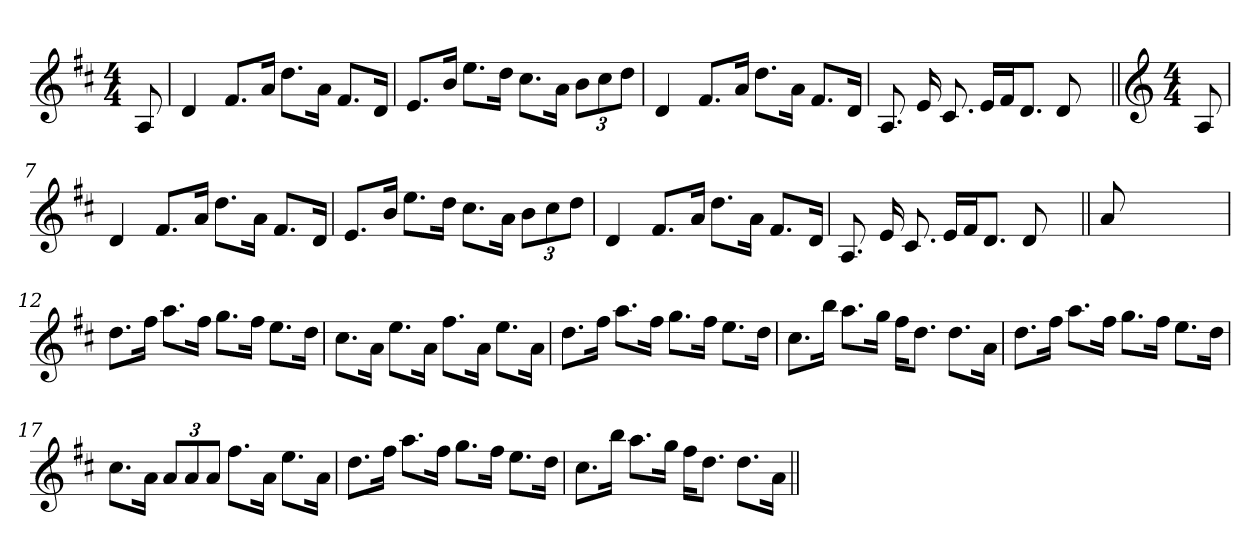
**kern
*part1
*staff1
*clefG2
*k[f#c#]
*D:
*M4/4
=1
8A/
=2
4d/
8.f#/L
16a/Jk
8.dd\L
16a\Jk
8.f#/L
16d/Jk
=3
8.e/L
16b/Jk
8.ee\L
16dd\Jk
8.cc#\L
16a\Jk
12b\L
12cc#\
12dd\J
=4
4d/
8.f#/L
16a/Jk
8.dd\L
16a\Jk
8.f#/L
16d/Jk
=5
8.A/
16e/
8.c#/
16e/LL
16f#/J
8.d/J
8d/
8ryy
!!LO:LB:g=z
=6||
*clefG2
*M4/4
8A/
=7
4d/
8.f#/L
16a/Jk
8.dd\L
16a\Jk
8.f#/L
16d/Jk
=8
8.e/L
16b/Jk
8.ee\L
16dd\Jk
8.cc#\L
16a\Jk
12b\L
12cc#\
12dd\J
=9
4d/
8.f#/L
16a/Jk
8.dd\L
16a\Jk
8.f#/L
16d/Jk
=10
8.A/
16e/
8.c#/
16e/LL
16f#/J
8.d/J
8d/
8ryy
!!LO:LB:g=z
=11||
8a/
2..ryy
=12
8.dd\L
16ff#\Jk
8.aa\L
16ff#\Jk
8.gg\L
16ff#\Jk
8.ee\L
16dd\Jk
=13
8.cc#\L
16a\Jk
8.ee\L
16a\Jk
8.ff#\L
16a\Jk
8.ee\L
16a\Jk
=14
8.dd\L
16ff#\Jk
8.aa\L
16ff#\Jk
8.gg\L
16ff#\Jk
8.ee\L
16dd\Jk
=15
8.cc#\L
16bb\Jk
8.aa\L
16gg\Jk
16ff#\KL
8.dd\J
8.dd\L
16a\Jk
!!LO:LB:g=z
=16
8.dd\L
16ff#\Jk
8.aa\L
16ff#\Jk
8.gg\L
16ff#\Jk
8.ee\L
16dd\Jk
=17
8.cc#\L
16a\Jk
12a/L
12a/
12a/J
8.ff#\L
16a\Jk
8.ee\L
16a\Jk
=18
8.dd\L
16ff#\Jk
8.aa\L
16ff#\Jk
8.gg\L
16ff#\Jk
8.ee\L
16dd\Jk
=19
8.cc#\L
16bb\Jk
8.aa\L
16gg\Jk
16ff#\KL
8.dd\J
8.dd\L
16a\Jk
=||
*-
